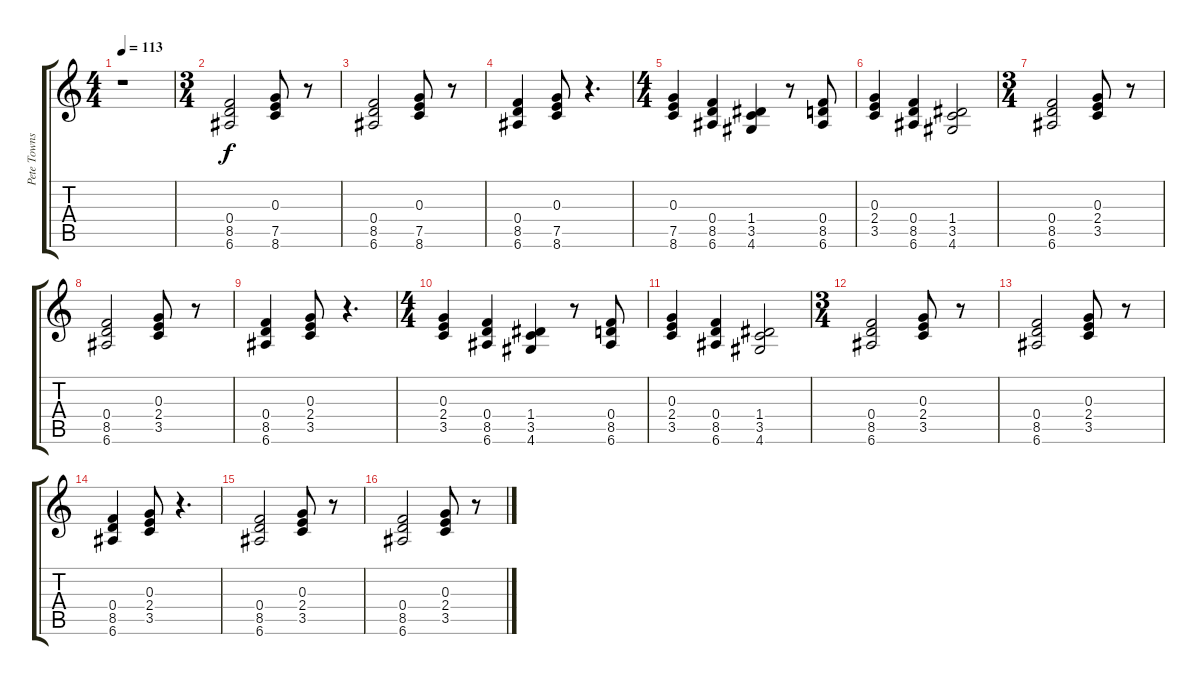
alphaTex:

\track ("Pete Townshend" "Pete Towns") {instrument electricguitarclean}
\staff {score tabs}
\tuning (E4 B3 G3 D3 A2 E2) {hide}
\ts (4 4)
\tempo 113
\clef g2
\ks c
r.1{dy f} |
\ts (3 4)
(0.4 8.5 6.6).2 (0.3 7.5 8.6).8 r.8 |
(0.4 8.5 6.6).2 (0.3 7.5 8.6).8 r.8 |
(0.4 8.5 6.6).4 (0.3 7.5 8.6).8 r.4{d} |
\ts (4 4)
(0.3 7.5 8.6).4 (0.4 8.5 6.6).4 (1.4 3.5 4.6).4 r.8 (0.4 8.5 6.6).8 |
(0.3 2.4 3.5).4 (0.4 8.5 6.6).4 (1.4 3.5 4.6).2 |
\ts (3 4)
(0.4 8.5 6.6).2 (0.3 2.4 3.5).8 r.8 |
(0.4 8.5 6.6).2 (0.3 2.4 3.5).8 r.8 |
(0.4 8.5 6.6).4 (0.3 2.4 3.5).8 r.4{d} |
\ts (4 4)
(0.3 2.4 3.5).4 (0.4 8.5 6.6).4 (1.4 3.5 4.6).4 r.8 (0.4 8.5 6.6).8 |
(0.3 2.4 3.5).4 (0.4 8.5 6.6).4 (1.4 3.5 4.6).2 |
\ts (3 4)
(0.4 8.5 6.6).2 (0.3 2.4 3.5).8 r.8 |
(0.4 8.5 6.6).2 (0.3 2.4 3.5).8 r.8 |
(0.4 8.5 6.6).4 (0.3 2.4 3.5).8 r.4{d} |
(0.4 8.5 6.6).2 (0.3 2.4 3.5).8 r.8 |
(0.4 8.5 6.6).2 (0.3 2.4 3.5).8 r.8
